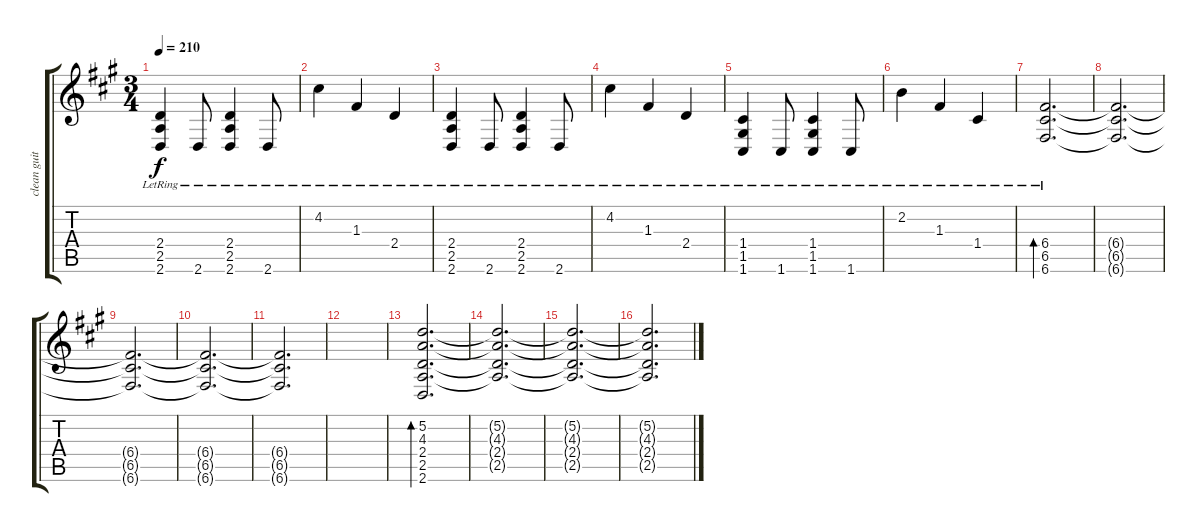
\track ("clean guitar 2" "clean guit") {instrument acousticguitarnylon}
\staff {score tabs}
\tuning (D4 A3 F3 C3 G2 C2) {hide}
\ts (3 4)
\tempo 210
\clef g2
\ks a
(2.4{lr} 2.5{lr} 2.6{lr}).4{dy f} 2.6{lr}.8 (2.4 2.5{lr} 2.6).4 2.6{lr}.8 |
4.2{lr}.4 1.3{lr}.4 2.4{lr}.4 |
(2.4{lr} 2.5{lr} 2.6{lr}).4 2.6{lr}.8 (2.4 2.5{lr} 2.6).4 2.6{lr}.8 |
4.2{lr}.4 1.3{lr}.4 2.4{lr}.4 |
(1.4{lr} 1.5{lr} 1.6{lr}).4 1.6{lr}.8 (1.4{lr} 1.5{lr} 1.6{lr}).4 1.6{lr}.8 |
2.2{lr}.4 1.3{lr}.4 1.4{lr}.4 |
(6.4{lr} 6.5{lr} 6.6{lr}).2{d bd 480} |
(6.4{t} 6.5{t} 6.6{t}).2{d} |
(6.4{t} 6.5{t} 6.6{t}).2{d} |
(6.4{t} 6.5{t} 6.6{t}).2{d} |
(6.4{t} 6.5{t} 6.6{t}).2{d} |
|
(5.2 4.3 2.4 2.5 2.6).2{d bd 480} |
(5.2{t} 4.3{t} 2.4{t} 2.5{t}).2{d} |
(5.2{t} 4.3{t} 2.4{t} 2.5{t}).2{d} |
(5.2{t} 4.3{t} 2.4{t} 2.5{t}).2{d}
